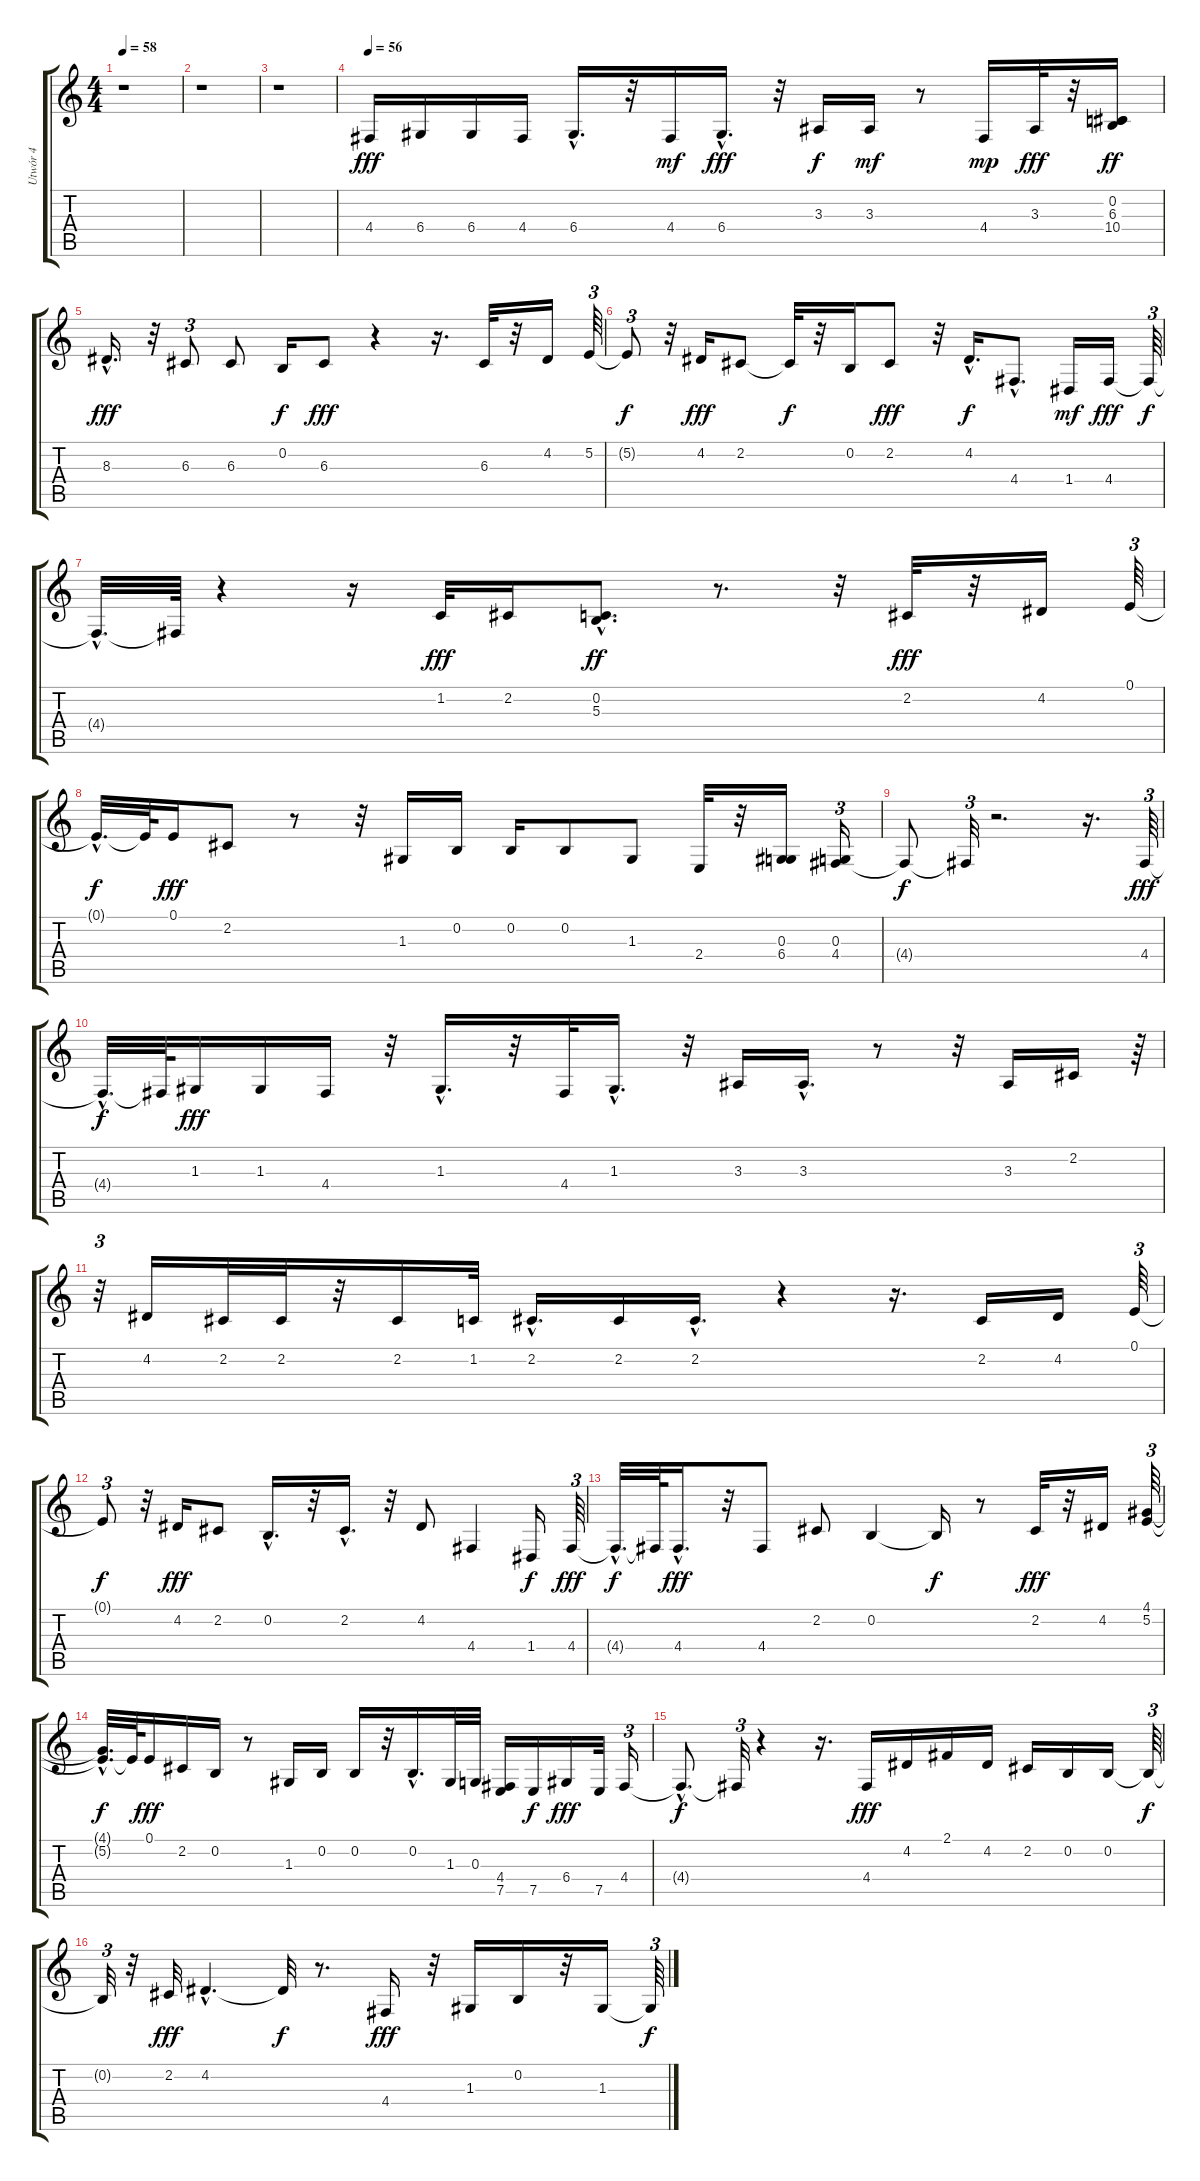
\track ("Utwór 4" "Utwór 4") {instrument synthvoice}
\staff {score tabs}
\tuning (E4 B3 G3 D3 A2 E2) {hide}
\ts (4 4)
\tempo 58
\clef g2
\ks c
r.1{dy fff instrument synthvoice} |
r.1 |
r.1 |
\tempo 56
4.4.16 6.4.16 6.4.16 4.4.16 6.4{hac}.16{d} r.32 4.4.16{dy mf} 6.4{hac}.16{d dy fff} r.32 3.3.16{dy f} 3.3.16{dy mf} r.8 4.4.16{dy mp} 3.3.32{dy fff} r.32 (0.2 6.3 10.4).16{dy ff} |
8.3{hac}.16{d dy fff} r.32 6.3.8{tu (3 2)} 6.3.8 0.2.16{dy f} 6.3.8{dy fff} r.4 r.16{d} 6.3.32 r.32 4.2.16 5.2.64{tu (3 2)} |
5.2{t}.8{tu (3 2) dy f} r.32 4.2.16{dy fff} 2.2.8 2.2{t}.32{dy f} r.32 0.2.16 2.2.8{dy fff} r.32 4.2{hac}.16{d dy f} 4.4{hac}.8{d} 1.4.16{dy mf} 4.4.16{dy fff} 4.4{t}.64{tu (3 2) dy f} |
4.4{hac t}.32{d} 4.4{t}.64 r.4 r.16 1.2.32{dy fff} 2.2.16 (0.2{hac} 5.3{hac}).8{d dy ff} r.8{d} r.32 2.2.32{dy fff} r.32 4.2.16 0.1.64{tu (3 2)} |
0.1{hac t}.32{d dy f} 0.1{t}.64 0.1.16{dy fff} 2.2.8 r.8 r.32 1.3.16 0.2.16 0.2.16 0.2.8 1.3.8 2.4.32 r.32 (0.3 6.4).16 (0.3 4.4).16{tu (3 2)} |
4.4{t}.8{dy f} 4.4{t}.32{tu (3 2)} r.2{d} r.16{d} 4.4.64{tu (3 2) dy fff} |
4.4{hac t}.32{d dy f} 4.4{t}.64 1.3.16{dy fff} 1.3.16 4.4.16 r.32 1.3{hac}.16{d} r.32 4.4.32 1.3{hac}.16{d} r.32 3.3.16 3.3{hac}.16{d} r.8 r.32 3.3.16 2.2.16 r.64{tu (3 2)} |
r.32{tu (3 2)} 4.2.16 2.2.32 2.2.32 r.32 2.2.16 1.2.32 2.2{hac}.16{d} 2.2.16 2.2{hac}.16{d} r.4 r.16{d} 2.2.16 4.2.16 0.1.64{tu (3 2)} |
0.1{t}.8{tu (3 2) dy f} r.32 4.2.16{dy fff} 2.2.8 0.2{hac}.16{d} r.32 2.2{hac}.16{d} r.32 4.2.8 4.4.4 1.4.16{dy f} 4.4.64{tu (3 2) dy fff} |
4.4{hac t}.32{d dy f} 4.4{t}.64 4.4{hac}.16{d dy fff} r.32 4.4.8 2.2.8 0.2.4 0.2{t}.16{dy f} r.8 2.2.32{dy fff} r.32 4.2.16 (4.1 5.2).64{tu (3 2)} |
(4.1{hac t} 5.2{hac t}).32{d dy f} 5.2{t}.64 0.1.16{dy fff} 2.2.16 0.2.16 r.8 1.3.16 0.2.16 0.2.16 r.32 0.2{hac}.16{d} 1.3.32 0.3.32 (4.4 7.5).16 7.5.16{dy f} 6.4.16{dy fff} 7.5.32 4.4.16{tu (3 2)} |
4.4{hac t}.8{d dy f} 4.4{t}.32{tu (3 2)} r.4 r.16{d} 4.4.16{dy fff} 4.2.16 2.1.16 4.2.16 2.2.16 0.2.16 0.2.16 0.2{t}.64{tu (3 2) dy f} |
0.2{t}.32{tu (3 2)} r.32 2.2.32{dy fff} 4.2{hac}.4{d} 4.2{t}.32{dy f} r.8{d} 4.4.16{dy fff} r.32 1.3.16 0.2.16 r.32 1.3.16 1.3{t}.64{tu (3 2) dy f}
